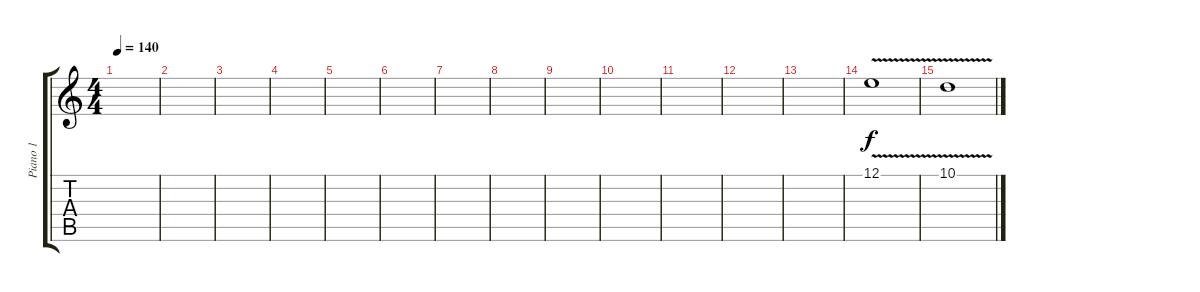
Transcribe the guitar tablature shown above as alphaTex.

\track ("Piano 1" "Piano 1") {instrument pad8sweep}
\staff {score tabs}
\tuning (E4 B3 G3 D3 A2 E2) {hide}
\ts (4 4)
\tempo 140
\clef g2
\ks c
|
|
|
|
|
|
|
|
|
|
|
|
|
12.1{v}.1 |
10.1{v}.1
